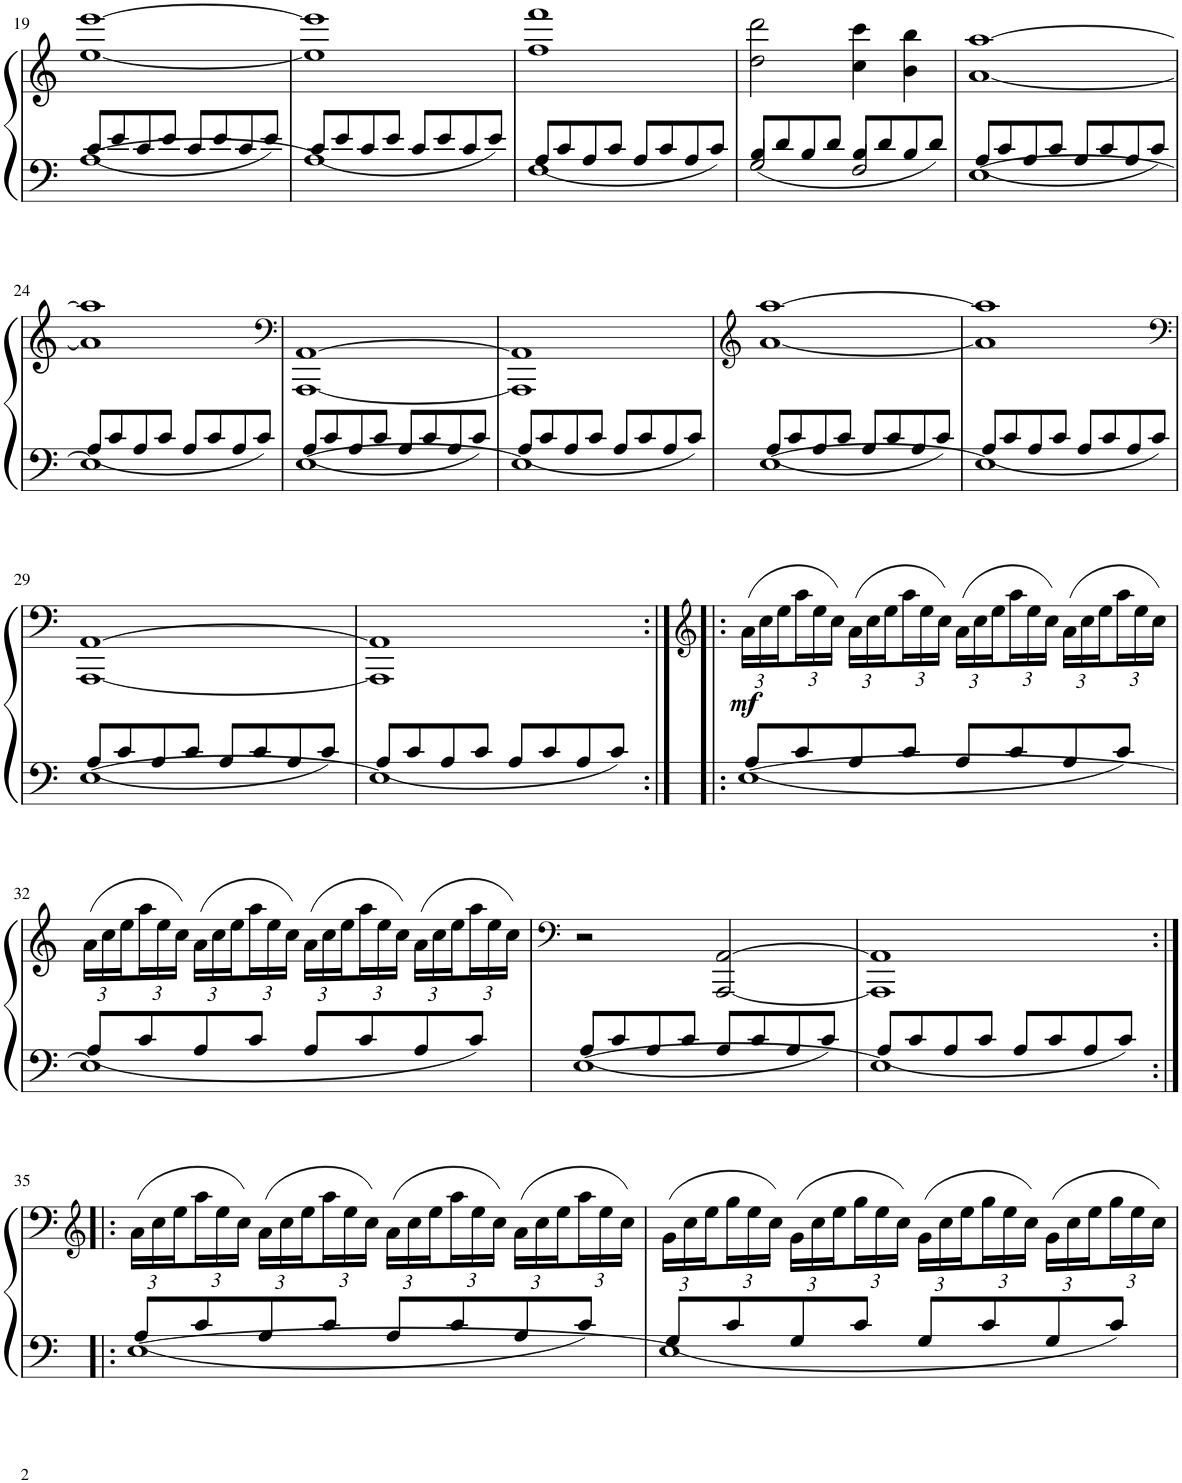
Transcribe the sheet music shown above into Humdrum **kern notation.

**kern	**kern	**dynam
*part1	*part1	*part1
*staff2	*staff1	*staff1/2
*I"Piano	*	*
*I'Pno.	*	*
!!LO:PB:g=z
*clefF4	*clefG2	*
*k[]	*k[]	*
*M4/4	*M4/4	*
=19	=19	=19
*^	*	*
[1A	8c/L	[1ee [1eee	.
.	8e/	.	.
.	8c/	.	.
.	8e/J	.	.
.	8c/L	.	.
.	8e/	.	.
.	8c/	.	.
.	8e/J	.	.
=20	=20	=20	=20
1A]	8c/L	1ee] 1eee]	.
.	8e/	.	.
.	8c/	.	.
.	8e/J	.	.
.	8c/L	.	.
.	8e/	.	.
.	8c/	.	.
.	8e/J	.	.
=21	=21	=21	=21
1F	8A/L	1ff 1fff	.
.	8c/	.	.
.	8A/	.	.
.	8c/J	.	.
.	8A/L	.	.
.	8c/	.	.
.	8A/	.	.
.	8c/J	.	.
=22	=22	=22	=22
2G/	8B/L	2dd\ 2ddd\	.
.	8d/	.	.
.	8B/	.	.
.	8d/J	.	.
2F/	8B/L	4cc\ 4ccc\	.
.	8d/	.	.
.	8B/	4b\ 4bb\	.
.	8d/J	.	.
=23	=23	=23	=23
[1E	8A/L	[1a [1aa	.
.	8c/	.	.
.	8A/	.	.
.	8c/J	.	.
.	8A/L	.	.
.	8c/	.	.
.	8A/	.	.
.	8c/J	.	.
!!LO:LB:g=z
=24	=24	=24	=24
1E]	8A/L	1a] 1aa]	.
.	8c/	.	.
.	8A/	.	.
.	8c/J	.	.
.	8A/L	.	.
.	8c/	.	.
.	8A/	.	.
.	8c/J	.	.
=25	=25	=25	=25
*	*	*clefF4	*
[1E	8A/L	[1AAA [1AA	.
.	8c/	.	.
.	8A/	.	.
.	8c/J	.	.
.	8A/L	.	.
.	8c/	.	.
.	8A/	.	.
.	8c/J	.	.
=26	=26	=26	=26
1E]	8A/L	1AAA] 1AA]	.
.	8c/	.	.
.	8A/	.	.
.	8c/J	.	.
.	8A/L	.	.
.	8c/	.	.
.	8A/	.	.
.	8c/J	.	.
=27	=27	=27	=27
*	*	*clefG2	*
[1E	8A/L	[1a [1aa	.
.	8c/	.	.
.	8A/	.	.
.	8c/J	.	.
.	8A/L	.	.
.	8c/	.	.
.	8A/	.	.
.	8c/J	.	.
=28	=28	=28	=28
1E]	8A/L	1a] 1aa]	.
.	8c/	.	.
.	8A/	.	.
.	8c/J	.	.
.	8A/L	.	.
.	8c/	.	.
.	8A/	.	.
.	8c/J	.	.
!!LO:LB:g=z
=29	=29	=29	=29
*	*	*clefF4	*
[1E	8A/L	[1AAA [1AA	.
.	8c/	.	.
.	8A/	.	.
.	8c/J	.	.
.	8A/L	.	.
.	8c/	.	.
.	8A/	.	.
.	8c/J	.	.
=30	=30	=30	=30
1E]	8A/L	1AAA] 1AA]	.
.	8c/	.	.
.	8A/	.	.
.	8c/J	.	.
.	8A/L	.	.
.	8c/	.	.
.	8A/	.	.
.	8c/J	.	.
=31:|!|:	=31:|!|:	=31:|!|:	=31:|!|:
*	*	*clefG2	*
*	*	*Xbrackettup	*
!	!	!	!LO:DY:b
[1E	8A/L	(24a\LL	mf
.	.	24cc\	.
.	.	24ee\	.
.	8c/	24aa\	.
.	.	24ee\	.
.	.	24cc\JJ)	.
.	8A/	(24a\LL	.
.	.	24cc\	.
.	.	24ee\	.
.	8c/J	24aa\	.
.	.	24ee\	.
.	.	24cc\JJ)	.
.	8A/L	(24a\LL	.
.	.	24cc\	.
.	.	24ee\	.
.	8c/	24aa\	.
.	.	24ee\	.
.	.	24cc\JJ)	.
.	8A/	(24a\LL	.
.	.	24cc\	.
.	.	24ee\	.
.	8c/J	24aa\	.
.	.	24ee\	.
.	.	24cc\JJ)	.
!!LO:LB:g=z
=32	=32	=32	=32
1E]	8A/L	(24a\LL	.
.	.	24cc\	.
.	.	24ee\	.
.	8c/	24aa\	.
.	.	24ee\	.
.	.	24cc\JJ)	.
.	8A/	(24a\LL	.
.	.	24cc\	.
.	.	24ee\	.
.	8c/J	24aa\	.
.	.	24ee\	.
.	.	24cc\JJ)	.
.	8A/L	(24a\LL	.
.	.	24cc\	.
.	.	24ee\	.
.	8c/	24aa\	.
.	.	24ee\	.
.	.	24cc\JJ)	.
.	8A/	(24a\LL	.
.	.	24cc\	.
.	.	24ee\	.
.	8c/J	24aa\	.
.	.	24ee\	.
.	.	24cc\JJ)	.
=33	=33	=33	=33
*	*	*clefF4	*
[1E	8A/L	2r	.
.	8c/	.	.
.	8A/	.	.
.	8c/J	.	.
.	8A/L	[2AAA/ [2AA/	.
.	8c/	.	.
.	8A/	.	.
.	8c/J	.	.
=34	=34	=34	=34
1E]	8A/L	1AAA] 1AA]	.
.	8c/	.	.
.	8A/	.	.
.	8c/J	.	.
.	8A/L	.	.
.	8c/	.	.
.	8A/	.	.
.	8c/J	.	.
!!LO:LB:g=z
=35:|!|:	=35:|!|:	=35:|!|:	=35:|!|:
*	*	*clefG2	*
[1E	8A/L	(24a\LL	.
.	.	24cc\	.
.	.	24ee\	.
.	8c/	24aa\	.
.	.	24ee\	.
.	.	24cc\JJ)	.
.	8A/	(24a\LL	.
.	.	24cc\	.
.	.	24ee\	.
.	8c/J	24aa\	.
.	.	24ee\	.
.	.	24cc\JJ)	.
.	8A/L	(24a\LL	.
.	.	24cc\	.
.	.	24ee\	.
.	8c/	24aa\	.
.	.	24ee\	.
.	.	24cc\JJ)	.
.	8A/	(24a\LL	.
.	.	24cc\	.
.	.	24ee\	.
.	8c/J	24aa\	.
.	.	24ee\	.
.	.	24cc\JJ)	.
=36	=36	=36	=36
1E]	8G/L	(24g\LL	.
.	.	24cc\	.
.	.	24ee\	.
.	8c/	24gg\	.
.	.	24ee\	.
.	.	24cc\JJ)	.
.	8G/	(24g\LL	.
.	.	24cc\	.
.	.	24ee\	.
.	8c/J	24gg\	.
.	.	24ee\	.
.	.	24cc\JJ)	.
.	8G/L	(24g\LL	.
.	.	24cc\	.
.	.	24ee\	.
.	8c/	24gg\	.
.	.	24ee\	.
.	.	24cc\JJ)	.
.	8G/	(24g\LL	.
.	.	24cc\	.
.	.	24ee\	.
.	8c/J	24gg\	.
.	.	24ee\	.
.	.	24cc\JJ)	.
*v	*v	*	*
=	=	=
*-	*-	*-
